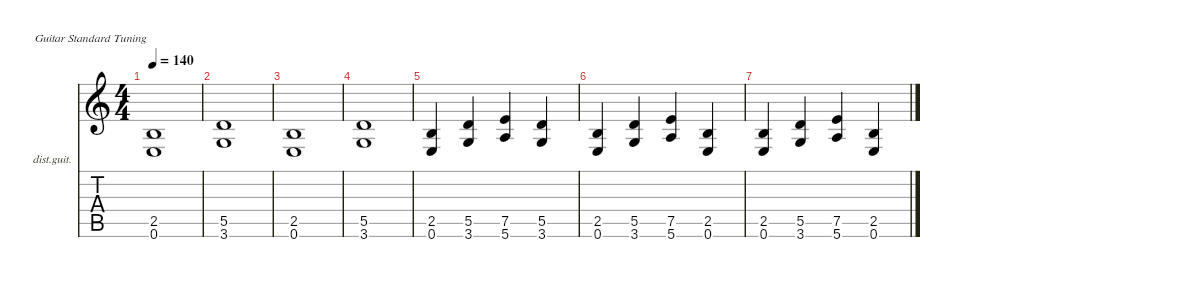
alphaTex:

\defaultSystemsLayout 4
\hideDynamics
\bracketExtendMode nobrackets
\firstSystemTrackNameOrientation horizontal
\otherSystemsTrackNameOrientation horizontal
\track ("Rythm Guitar" "dist.guit.") {instrument distortionguitar}
\staff {score tabs}
\tuning (E4 B3 G3 D3 A2 E2)
\ts (4 4)
\beaming (8 2 2 2 2)
\tempo 140
\clef g2
\ks c
(0.6 2.5).1{dy mf instrument distortionguitar} |
(5.5 3.6).1 |
(0.6 2.5).1 |
(5.5 3.6).1 |
(0.6 2.5).4 (3.6 5.5).4 (5.6 7.5).4 (3.6 5.5).4 |
(0.6 2.5).4 (3.6 5.5).4 (5.6 7.5).4 (0.6 2.5).4 |
(0.6 2.5).4 (3.6 5.5).4 (5.6 7.5).4 (0.6 2.5).4
